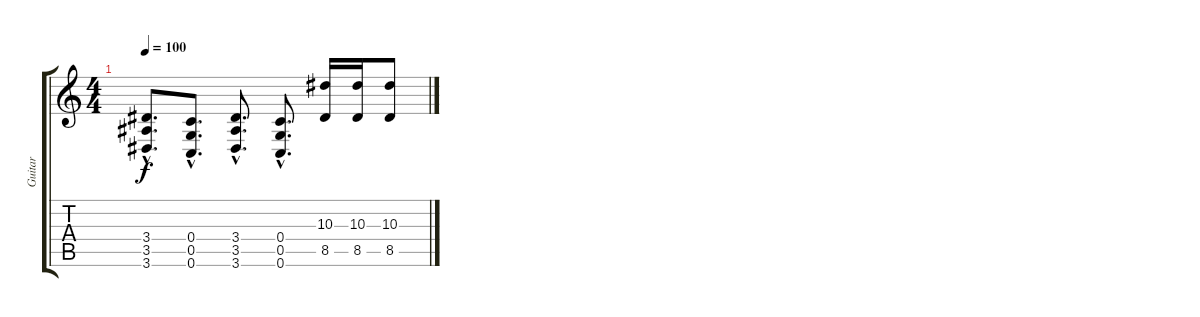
\track ("Guitar" "Guitar") {instrument distortionguitar}
\staff {score tabs}
\tuning (D4 A3 F3 C3 G2 C2) {hide}
\ts (4 4)
\tempo 100
\clef g2
\ks c
(3.4{hac} 3.5{hac} 3.6{hac}).8{d dy f} (0.4{hac} 0.5{hac} 0.6{hac}).8{d} (3.4{hac} 3.5{hac} 3.6{hac}).8{d} (0.4{hac} 0.5{hac} 0.6{hac}).8{d} (10.3 8.5).16 (10.3 8.5).16 (10.3 8.5).8
